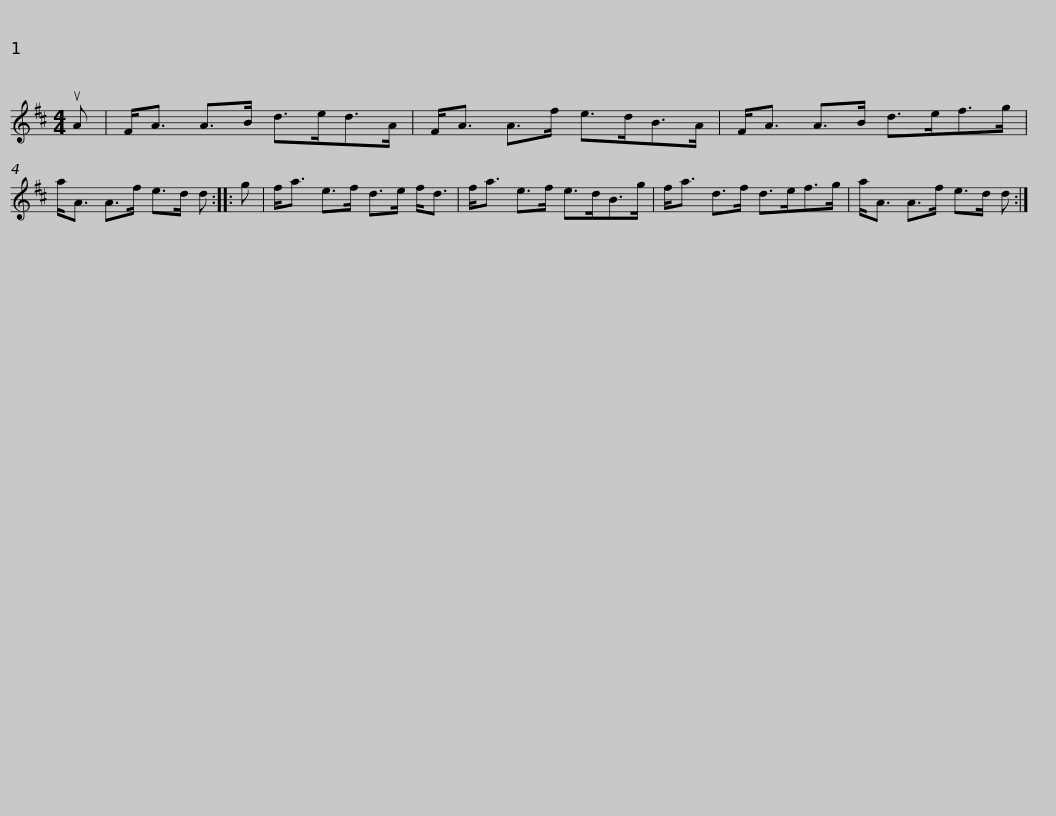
X:1
L:1/8
M:4/4
I:linebreak $
K:D
V:1 treble
V:1
 uA | F<A A>B d>ed>A | F<A A>f e>dB>A | F<A A>B d>ef>g | a<A A>f e>d d :: %5
 g |$ f<a e>f d>e f<d | f<a e>f e>dB>g | f<a d>f d>ef>g | a<A A>f e>d d :| %10
